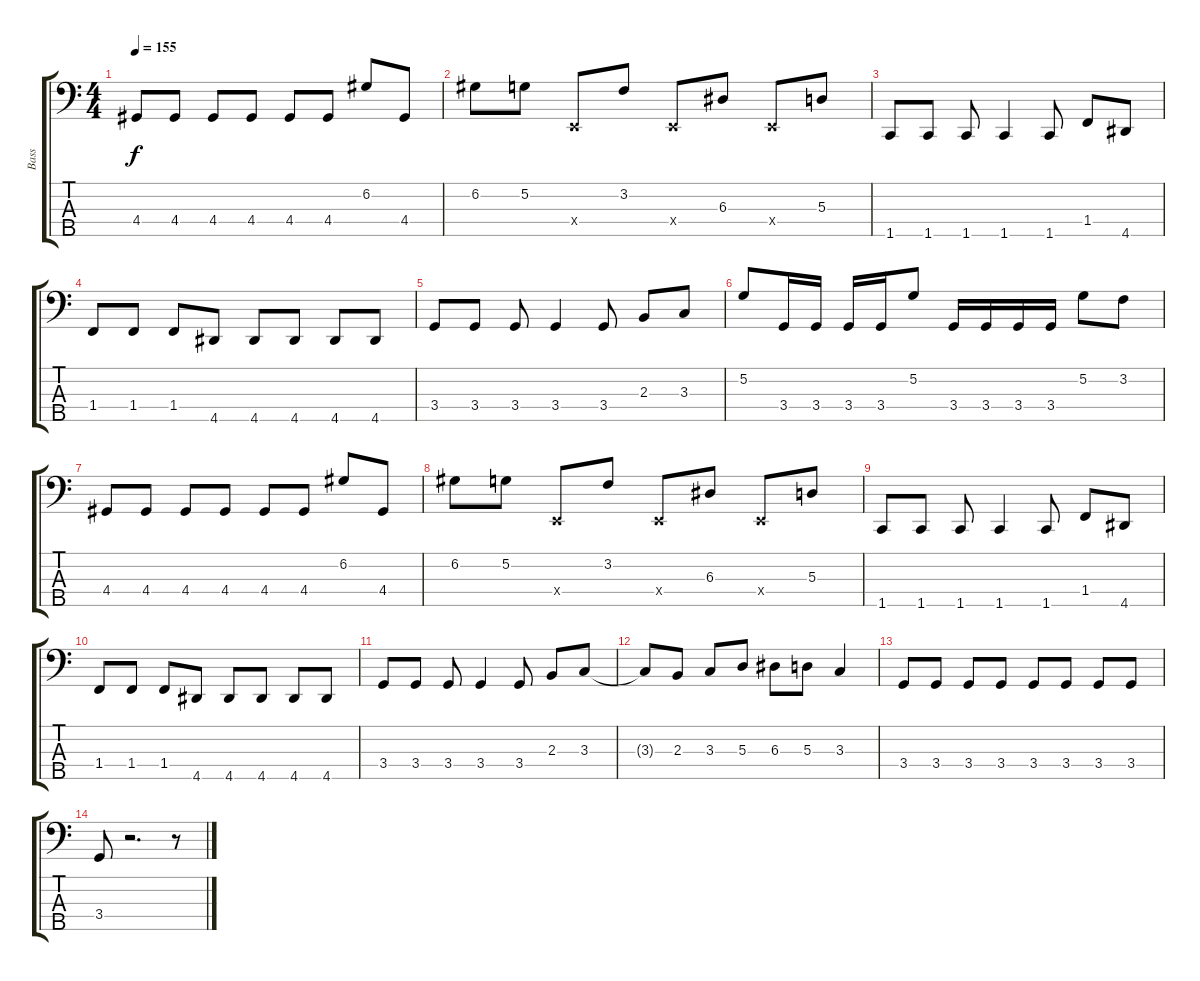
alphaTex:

\track ("Bass" "Bass") {instrument electricbassfinger}
\staff {score tabs}
\tuning (G2 D2 A1 E1 B0) {hide}
\ts (4 4)
\tempo 155
\clef f4
\ks c
4.4.8{dy f} 4.4.8 4.4.8 4.4.8 4.4.8 4.4.8 6.2.8 4.4.8 |
6.2.8 5.2.8 0.4{x}.8 3.2.8 0.4{x}.8 6.3.8 0.4{x}.8 5.3.8 |
1.5.8 1.5.8 1.5.8 1.5.4 1.5.8 1.4.8 4.5.8 |
1.4.8 1.4.8 1.4.8 4.5.8 4.5.8 4.5.8 4.5.8 4.5.8 |
3.4.8 3.4.8 3.4.8 3.4.4 3.4.8 2.3.8 3.3.8 |
5.2.8 3.4.16 3.4.16 3.4.16 3.4.16 5.2.8 3.4.16 3.4.16 3.4.16 3.4.16 5.2.8 3.2.8 |
4.4.8 4.4.8 4.4.8 4.4.8 4.4.8 4.4.8 6.2.8 4.4.8 |
6.2.8 5.2.8 0.4{x}.8 3.2.8 0.4{x}.8 6.3.8 0.4{x}.8 5.3.8 |
1.5.8 1.5.8 1.5.8 1.5.4 1.5.8 1.4.8 4.5.8 |
1.4.8 1.4.8 1.4.8 4.5.8 4.5.8 4.5.8 4.5.8 4.5.8 |
3.4.8 3.4.8 3.4.8 3.4.4 3.4.8 2.3.8 3.3.8 |
3.3{t}.8 2.3.8 3.3.8 5.3.8 6.3.8 5.3.8 3.3.4 |
3.4.8 3.4.8 3.4.8 3.4.8 3.4.8 3.4.8 3.4.8 3.4.8 |
3.4.8 r.2{d} r.8
